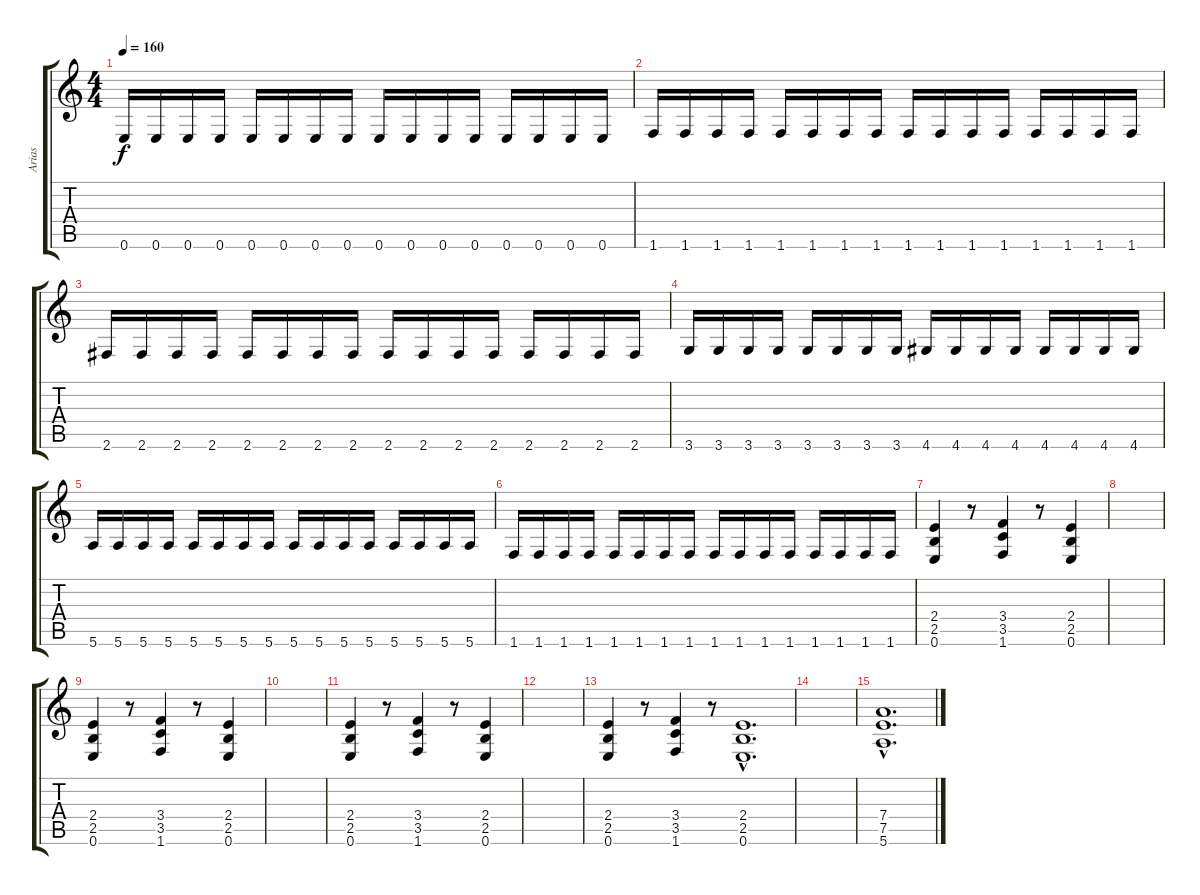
\track ("Arias" "Arias") {instrument distortionguitar}
\staff {score tabs}
\tuning (E4 B3 G3 D3 A2 E2) {hide}
\ts (4 4)
\tempo 160
\clef g2
\ks c
0.6.16{dy f} 0.6.16 0.6.16 0.6.16 0.6.16 0.6.16 0.6.16 0.6.16 0.6.16 0.6.16 0.6.16 0.6.16 0.6.16 0.6.16 0.6.16 0.6.16 |
1.6.16 1.6.16 1.6.16 1.6.16 1.6.16 1.6.16 1.6.16 1.6.16 1.6.16 1.6.16 1.6.16 1.6.16 1.6.16 1.6.16 1.6.16 1.6.16 |
2.6.16 2.6.16 2.6.16 2.6.16 2.6.16 2.6.16 2.6.16 2.6.16 2.6.16 2.6.16 2.6.16 2.6.16 2.6.16 2.6.16 2.6.16 2.6.16 |
3.6.16 3.6.16 3.6.16 3.6.16 3.6.16 3.6.16 3.6.16 3.6.16 4.6.16 4.6.16 4.6.16 4.6.16 4.6.16 4.6.16 4.6.16 4.6.16 |
5.6.16 5.6.16 5.6.16 5.6.16 5.6.16 5.6.16 5.6.16 5.6.16 5.6.16 5.6.16 5.6.16 5.6.16 5.6.16 5.6.16 5.6.16 5.6.16 |
1.6.16 1.6.16 1.6.16 1.6.16 1.6.16 1.6.16 1.6.16 1.6.16 1.6.16 1.6.16 1.6.16 1.6.16 1.6.16 1.6.16 1.6.16 1.6.16 |
(2.4 2.5 0.6).4 r.8 (3.4 3.5 1.6).4 r.8 (2.4 2.5 0.6).4 |
|
(2.4 2.5 0.6).4 r.8 (3.4 3.5 1.6).4 r.8 (2.4 2.5 0.6).4 |
|
(2.4 2.5 0.6).4 r.8 (3.4 3.5 1.6).4 r.8 (2.4 2.5 0.6).4 |
|
(2.4 2.5 0.6).4 r.8 (3.4 3.5 1.6).4 r.8 (2.4{hac} 2.5{hac} 0.6{hac}).1{d} |
|
(7.4 7.5{hac} 5.6{hac}).1{d}
